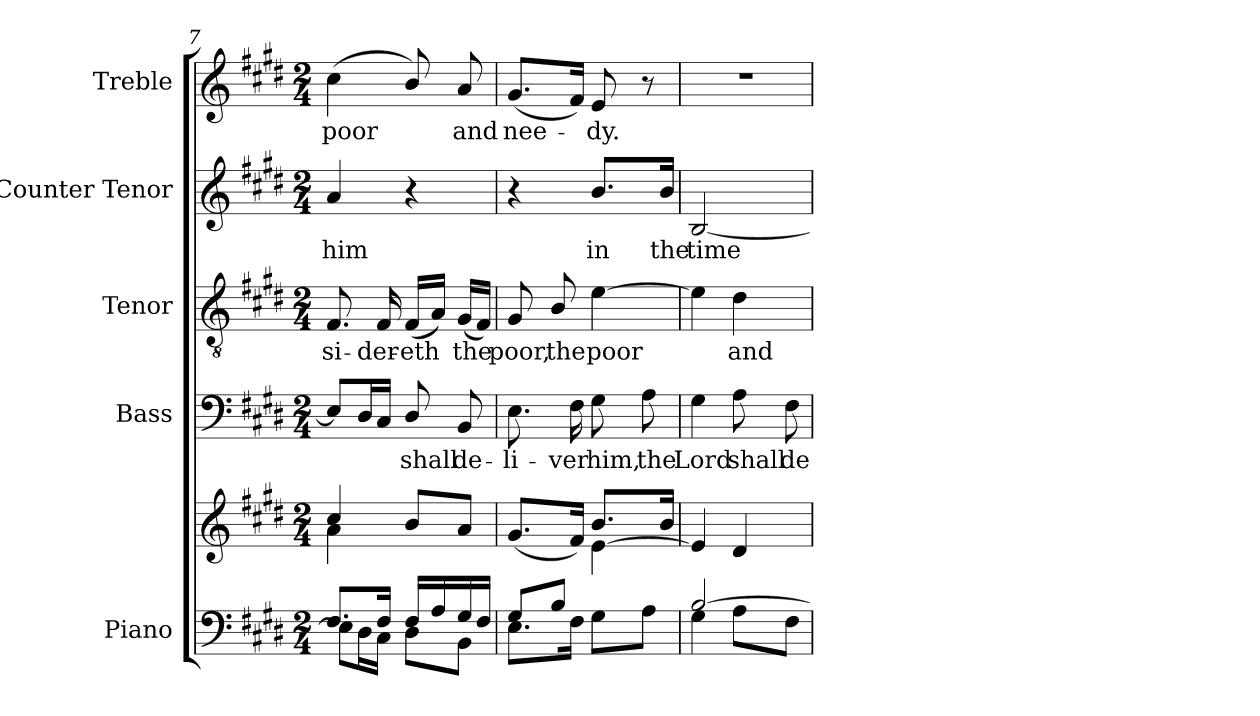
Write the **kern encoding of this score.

**kern	**kern	**kern	**text	**kern	**text	**kern	**text	**kern	**text
*part5	*part5	*part4	*part4	*part3	*part3	*part2	*part2	*part1	*part1
*staff6	*staff5	*staff4	*staff4	*staff3	*staff3	*staff2	*staff2	*staff1	*staff1
*I"Piano	*	*I"Bass	*	*I"Tenor	*	*I"Counter Tenor	*	*I"Treble	*
*I'Pno.	*	*I'B.	*	*I'T.	*	*	*	*	*
*clefF4	*clefG2	*clefF4	*	*clefGv2	*	*clefG2	*	*clefG2	*
*	*	*	*	*ITrd7c12	*	*	*	*	*
*k[f#c#g#d#]	*k[f#c#g#d#]	*k[f#c#g#d#]	*	*k[f#c#g#d#]	*	*k[f#c#g#d#]	*	*k[f#c#g#d#]	*
*E:	*E:	*E:	*	*E:	*	*E:	*	*E:	*
*M2/4	*M2/4	*M2/4	*	*M2/4	*	*M2/4	*	*M2/4	*
=7	=7	=7	=7	=7	=7	=7	=7	=7	=7
*^	*^	*	*	*	*	*	*	*	*
!	!	!	!	!	!	!	!LO:LY:b:color=#000000	!	!	!	!
!	!	!	!	!	!	!	!	!	!LO:LY:b:color=#000000	!	!
!	!	!	!	!	!	!	!	!	!	!	!LO:LY:b:color=#000000
8.F#i/L	8Ei\L]	4cc#i/	4ai\	8Ei/L]	.	8.FF#i/	-si-	4ai/	him	(4cc#i\	poor
.	16D#i\L	.	.	16D#i/L	.	.	.	.	.	.	.
!	!	!	!	!	!	!	!LO:LY:b:color=#000000	!	!	!	!
16F#i/Jk	16C#i\JJ	.	.	16C#i/JJ	.	16FF#i/	-der-	.	.	.	.
!	!	!	!	!	!LO:LY:b:color=#000000	!	!	!	!	!	!
!	!	!	!	!	!	!	!LO:LY:b:color=#000000	!	!	!	!
16F#i/LL	8D#i\L	8bi/L	4ryy	8D#i/	shall	(16FF#i/LL	-eth	4r	.	8bi/)	.
16Ai/	.	.	.	.	.	16AAi/JJ)	.	.	.	.	.
!	!	!	!	!	!LO:LY:b:color=#000000	!	!	!	!	!	!
!	!	!	!	!	!	!	!LO:LY:b:color=#000000	!	!	!	!
!	!	!	!	!	!	!	!	!	!	!	!LO:LY:b:color=#000000
16G#i/	8BBi\J	8ai/J	.	8BBi/	de-	(16GG#i/LL	the	.	.	8ai/	and
16F#i/JJ	.	.	.	.	.	16FF#i/JJ)	.	.	.	.	.
=8	=8	=8	=8	=8	=8	=8	=8	=8	=8	=8	=8
!	!	!	!	!	!LO:LY:b:color=#000000	!	!	!	!	!	!
!	!	!	!	!	!	!	!LO:LY:b:color=#000000	!	!	!	!
!	!	!	!	!	!	!	!	!	!	!	!LO:LY:b:color=#000000
8G#i/L	8.Ei\L	(8.g#i/L	4ryy	8.Ei\	-li-	8GG#i/	poor,	4r	.	(8.g#i/L	nee-
!	!	!	!	!	!	!	!LO:LY:b:color=#000000	!	!	!	!
8Bi/J	.	.	.	.	.	8BBi/	the	.	.	.	.
!	!	!	!	!	!LO:LY:b:color=#000000	!	!	!	!	!	!
.	16F#i\Jk	16f#i/Jk)	.	16F#i\	-ver	.	.	.	.	16f#i/Jk)	.
!	!	!	!	!	!LO:LY:b:color=#000000	!	!	!	!	!	!
!	!	!	!	!	!	!	!LO:LY:b:color=#000000	!	!	!	!
!	!	!	!	!	!	!	!	!	!LO:LY:b:color=#000000	!	!
!	!	!	!	!	!	!	!	!	!	!	!LO:LY:b:color=#000000
4ryy	8G#i\L	[4ei\	8.bi/L	8G#i\	him,	[4Ei\	poor	8.bi/L	in	8ei/	-dy.
!	!	!	!	!	!LO:LY:b:color=#000000	!	!	!	!	!	!
.	8Ai\J	.	.	8Ai\	the	.	.	.	.	8r	.
!	!	!	!	!	!	!	!	!	!LO:LY:b:color=#000000	!	!
.	.	.	16bi/Jk	.	.	.	.	16bi/Jk	the	.	.
*	*	*v	*v	*	*	*	*	*	*	*	*
=9	=9	=9	=9	=9	=9	=9	=9	=9	=9	=9
*	*^	*	*	*	*	*	*	*	*	*
*	*	*	*^	*	*	*	*	*	*	*	*
!	!	!	!	!	!	!LO:LY:b:color=#000000	!	!	!	!	!	!
*	*	*	*v	*v	*	*	*	*	*	*	*	*
*	*	*	*^	*	*	*	*	*	*	*	*
!	!	!	!	!	!	!	!	!	!	!LO:LY:b:color=#000000	!LO:N:vis=1	!
*	*	*	*v	*v	*	*	*	*	*	*	*	*
[2Bi/	4ryy	4G#i\	4ei/]	4G#i\	Lord	4Ei\]	.	[2Bi/	time	2r	.
!	!	!	!	!	!LO:LY:b:color=#000000	!	!	!	!	!	!
!	!	!	!	!	!	!	!LO:LY:b:color=#000000	!	!	!	!
.	4ryy	8Ai\L	4d#i/	8Ai\	shall	4D#i\	and	.	.	.	.
!	!	!	!	!	!LO:LY:b:color=#000000	!	!	!	!	!	!
.	.	8F#i\J	.	8F#i\	de-	.	.	.	.	.	.
*v	*v	*v	*	*	*	*	*	*	*	*	*
=	=	=	=	=	=	=	=	=	=
*-	*-	*-	*-	*-	*-	*-	*-	*-	*-
